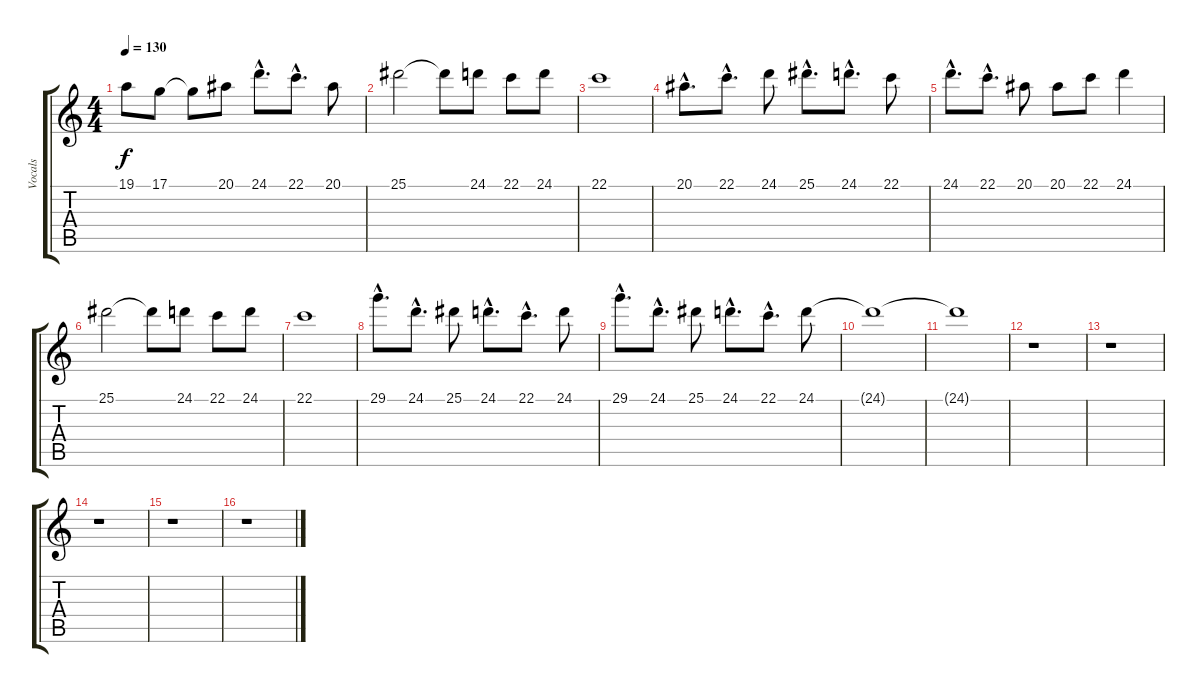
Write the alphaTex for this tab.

\track ("Vocals" "Vocals") {instrument lead2sawtooth}
\staff {score tabs}
\tuning (D4 A3 F3 C3 G2 D2) {hide}
\ts (4 4)
\tempo 130
\clef g2
\ks c
19.1{t}.8{dy f} 17.1.8 17.1{t}.8 20.1.8 24.1{hac}.8{d} 22.1{hac}.8{d} 20.1.8 |
25.1.2 25.1{t}.8 24.1.8 22.1.8 24.1.8 |
22.1.1 |
20.1{hac}.8{d} 22.1{hac}.8{d} 24.1.8 25.1{hac}.8{d} 24.1{hac}.8{d} 22.1.8 |
24.1{hac}.8{d} 22.1{hac}.8{d} 20.1.8 20.1.8 22.1.8 24.1.4 |
25.1.2 25.1{t}.8 24.1.8 22.1.8 24.1.8 |
22.1.1 |
29.1{hac}.8{d} 24.1{hac}.8{d} 25.1.8 24.1{hac}.8{d} 22.1{hac}.8{d} 24.1.8 |
29.1{hac}.8{d} 24.1{hac}.8{d} 25.1.8 24.1{hac}.8{d} 22.1{hac}.8{d} 24.1.8 |
24.1{t}.1 |
24.1{t}.1 |
r.1 |
r.1 |
r.1 |
r.1 |
r.1
